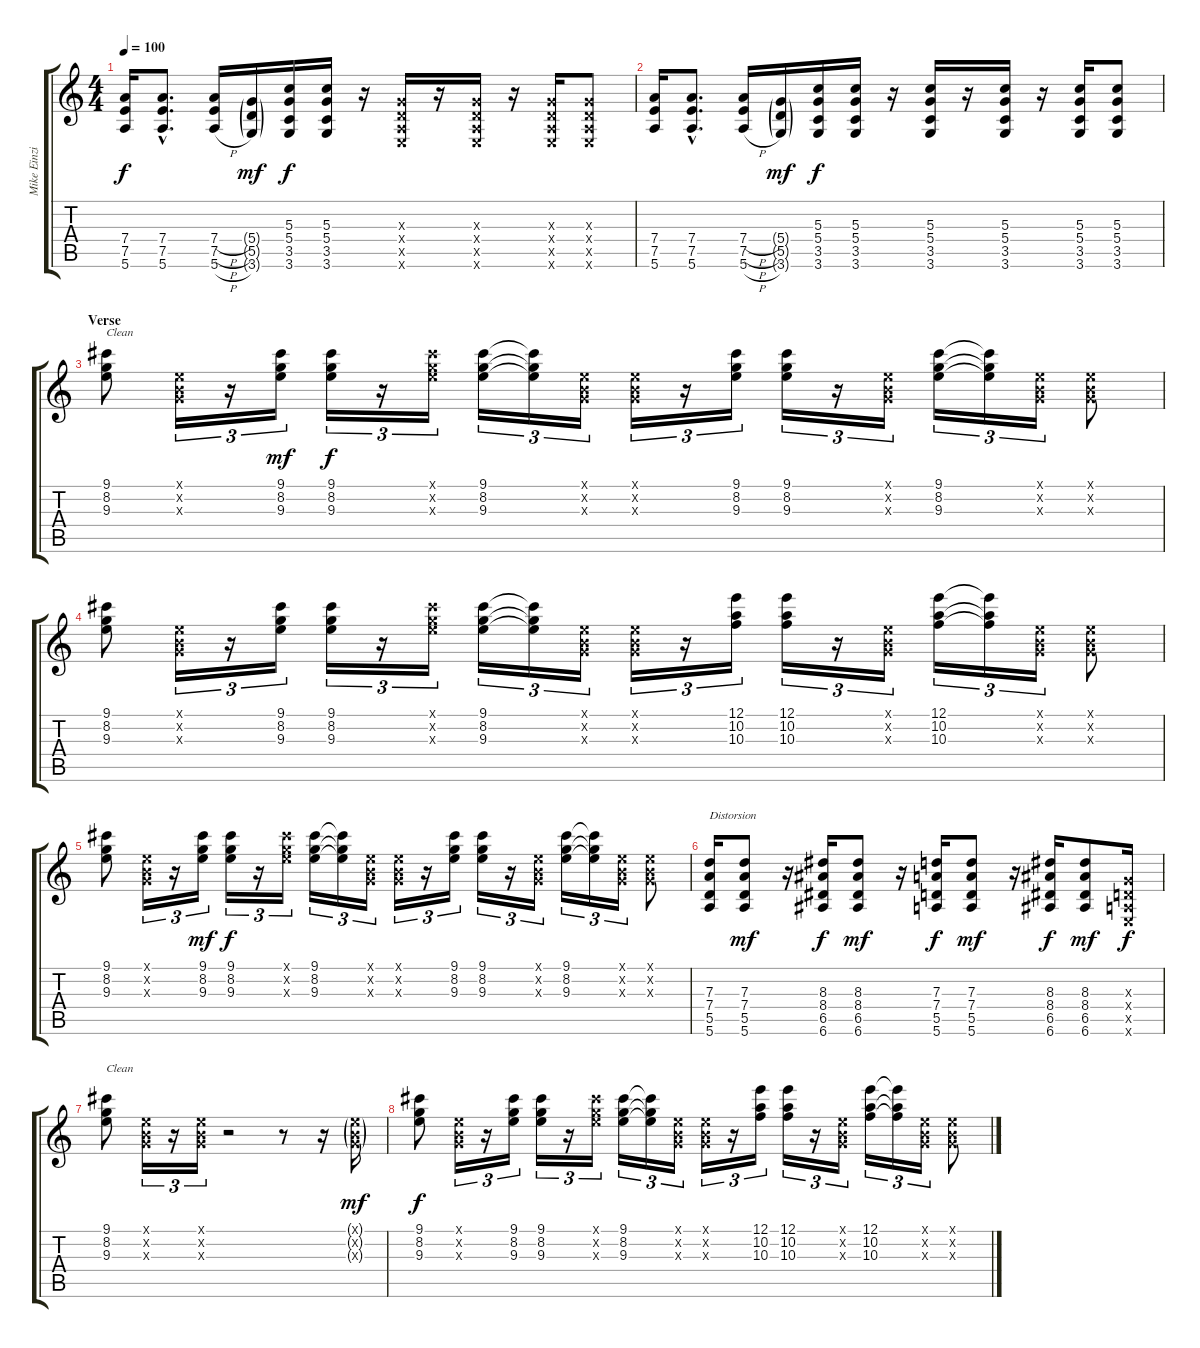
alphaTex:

\track ("Mike Einziger - Guitar" "Mike Einzi") {instrument electricguitarclean}
\staff {score tabs}
\tuning (E4 B3 G3 D3 A2 E2) {hide}
\ts (4 4)
\tempo 100
\clef g2
\ks c
(7.4 7.5 5.6).16{dy f} (7.4{hac} 7.5{hac} 5.6{hac}).8{d} (7.4{h} 7.5{h} 5.6{h}).16 (5.4{g} 5.5{g} 3.6{g}).16{dy mf} (5.3 5.4 3.5 3.6).16{dy f} (5.3 5.4 3.5 3.6).16 r.16 (0.3{x} 0.4{x} 0.5{x} 0.6{x}).16 r.16 (0.3{x} 0.4{x} 0.5{x} 0.6{x}).16 r.16 (0.3{x} 0.4{x} 0.5{x} 0.6{x}).16 (0.3{x} 0.4{x} 0.5{x} 0.6{x}).8 |
(7.4 7.5 5.6).16 (7.4{hac} 7.5{hac} 5.6{hac}).8{d} (7.4{h} 7.5{h} 5.6{h}).16 (5.4{g} 5.5{g} 3.6{g}).16{dy mf} (5.3 5.4 3.5 3.6).16{dy f} (5.3 5.4 3.5 3.6).16 r.16 (5.3 5.4 3.5 3.6).16 r.16 (5.3 5.4 3.5 3.6).16 r.16 (5.3 5.4 3.5 3.6).16 (5.3 5.4 3.5 3.6).8 |
\section ("" "Verse")
(9.1 8.2 9.3).8{txt "Clean" instrument electricguitarclean} (0.1{x} 0.2{x} 0.3{x}).16{tu (3 2)} r.16{tu (3 2)} (9.1 8.2 9.3).16{tu (3 2) dy mf} (9.1 8.2 9.3).16{tu (3 2) dy f} r.16{tu (3 2)} (9.1{x} 8.2{x} 9.3{x}).16{tu (3 2)} (9.1 8.2 9.3).16{tu (3 2)} (9.1{t} 8.2{t} 9.3{t}).16{tu (3 2)} (0.1{x} 0.2{x} 0.3{x}).16{tu (3 2)} (0.1{x} 0.2{x} 0.3{x}).16{tu (3 2)} r.16{tu (3 2)} (9.1 8.2 9.3).16{tu (3 2)} (9.1 8.2 9.3).16{tu (3 2)} r.16{tu (3 2)} (0.1{x} 0.2{x} 0.3{x}).16{tu (3 2)} (9.1 8.2 9.3).16{tu (3 2)} (9.1{t} 8.2{t} 9.3{t}).16{tu (3 2)} (0.1{x} 0.2{x} 0.3{x}).16{tu (3 2)} (0.1{x} 0.2{x} 0.3{x}).8 |
(9.1 8.2 9.3).8 (0.1{x} 0.2{x} 0.3{x}).16{tu (3 2)} r.16{tu (3 2)} (9.1 8.2 9.3).16{tu (3 2)} (9.1 8.2 9.3).16{tu (3 2)} r.16{tu (3 2)} (9.1{x} 8.2{x} 9.3{x}).16{tu (3 2)} (9.1 8.2 9.3).16{tu (3 2)} (9.1{t} 8.2{t} 9.3{t}).16{tu (3 2)} (0.1{x} 0.2{x} 0.3{x}).16{tu (3 2)} (0.1{x} 0.2{x} 0.3{x}).16{tu (3 2)} r.16{tu (3 2)} (12.1 10.2 10.3).16{tu (3 2)} (12.1 10.2 10.3).16{tu (3 2)} r.16{tu (3 2)} (0.1{x} 0.2{x} 0.3{x}).16{tu (3 2)} (12.1 10.2 10.3).16{tu (3 2)} (12.1{t} 10.2{t} 10.3{t}).16{tu (3 2)} (0.1{x} 0.2{x} 0.3{x}).16{tu (3 2)} (0.1{x} 0.2{x} 0.3{x}).8 |
(9.1 8.2 9.3).8 (0.1{x} 0.2{x} 0.3{x}).16{tu (3 2)} r.16{tu (3 2)} (9.1 8.2 9.3).16{tu (3 2) dy mf} (9.1 8.2 9.3).16{tu (3 2) dy f} r.16{tu (3 2)} (9.1{x} 8.2{x} 9.3{x}).16{tu (3 2)} (9.1 8.2 9.3).16{tu (3 2)} (9.1{t} 8.2{t} 9.3{t}).16{tu (3 2)} (0.1{x} 0.2{x} 0.3{x}).16{tu (3 2)} (0.1{x} 0.2{x} 0.3{x}).16{tu (3 2)} r.16{tu (3 2)} (9.1 8.2 9.3).16{tu (3 2)} (9.1 8.2 9.3).16{tu (3 2)} r.16{tu (3 2)} (0.1{x} 0.2{x} 0.3{x}).16{tu (3 2)} (9.1 8.2 9.3).16{tu (3 2)} (9.1{t} 8.2{t} 9.3{t}).16{tu (3 2)} (0.1{x} 0.2{x} 0.3{x}).16{tu (3 2)} (0.1{x} 0.2{x} 0.3{x}).8 |
(7.3 7.4 5.5 5.6).16{txt "Distorsion" instrument overdrivenguitar} (7.3 7.4 5.5 5.6).8{dy mf} r.16 (8.3 8.4 6.5 6.6).16{dy f} (8.3 8.4 6.5 6.6).8{dy mf} r.16 (7.3 7.4 5.5 5.6).16{dy f} (7.3 7.4 5.5 5.6).8{dy mf} r.16 (8.3 8.4 6.5 6.6).16{dy f} (8.3 8.4 6.5 6.6).8{dy mf} (0.3{x} 0.4{x} 0.5{x} 0.6{x}).16{dy f} |
(9.1 8.2 9.3).8{txt "Clean" instrument electricguitarclean} (0.1{x} 0.2{x} 0.3{x}).16{tu (3 2)} r.16{tu (3 2)} (0.1{x} 0.2{x} 0.3{x}).16{tu (3 2)} r.2 r.8 r.16 (0.1{g x} 0.2{g x} 0.3{g x}).16{dy mf} |
(9.1 8.2 9.3).8{dy f} (0.1{x} 0.2{x} 0.3{x}).16{tu (3 2)} r.16{tu (3 2)} (9.1 8.2 9.3).16{tu (3 2)} (9.1 8.2 9.3).16{tu (3 2)} r.16{tu (3 2)} (9.1{x} 8.2{x} 9.3{x}).16{tu (3 2)} (9.1 8.2 9.3).16{tu (3 2)} (9.1{t} 8.2{t} 9.3{t}).16{tu (3 2)} (0.1{x} 0.2{x} 0.3{x}).16{tu (3 2)} (0.1{x} 0.2{x} 0.3{x}).16{tu (3 2)} r.16{tu (3 2)} (12.1 10.2 10.3).16{tu (3 2)} (12.1 10.2 10.3).16{tu (3 2)} r.16{tu (3 2)} (0.1{x} 0.2{x} 0.3{x}).16{tu (3 2)} (12.1 10.2 10.3).16{tu (3 2)} (12.1{t} 10.2{t} 10.3{t}).16{tu (3 2)} (0.1{x} 0.2{x} 0.3{x}).16{tu (3 2)} (0.1{x} 0.2{x} 0.3{x}).8
